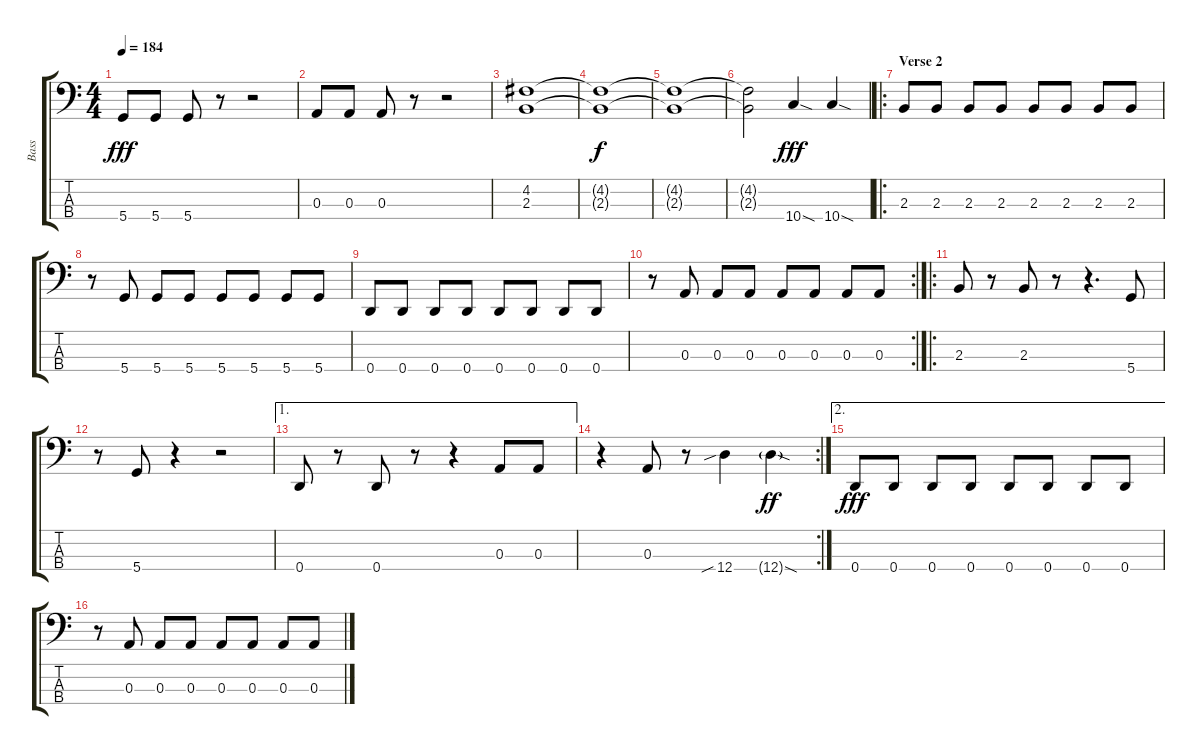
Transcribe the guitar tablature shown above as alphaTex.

\track ("Bass" "Bass") {instrument electricbassfinger}
\staff {score tabs}
\tuning (G2 D2 A1 D1) {hide}
\ts (4 4)
\tempo 184
\clef f4
\ks c
5.4.8{dy fff} 5.4.8 5.4.8 r.8 r.2 |
0.3.8 0.3.8 0.3.8 r.8 r.2 |
(4.2 2.3).1 |
(4.2{t} 2.3{t}).1{dy f} |
(4.2{t} 2.3{t}).1 |
(4.2{t} 2.3{t}).2 10.4{sod}.4{dy fff} 10.4{sod}.4 |
\ro
\section ("" "Verse 2")
2.3.8 2.3.8 2.3.8 2.3.8 2.3.8 2.3.8 2.3.8 2.3.8 |
r.8 5.4.8 5.4.8 5.4.8 5.4.8 5.4.8 5.4.8 5.4.8 |
0.4.8 0.4.8 0.4.8 0.4.8 0.4.8 0.4.8 0.4.8 0.4.8 |
\rc 2
r.8 0.3.8 0.3.8 0.3.8 0.3.8 0.3.8 0.3.8 0.3.8 |
\ro
2.3.8 r.8 2.3.8 r.8 r.4{d} 5.4.8 |
r.8 5.4.8 r.4 r.2 |
\ae 1
0.4.8 r.8 0.4.8 r.8 r.4 0.3.8 0.3.8 |
\rc 2
r.4 0.3.8 r.8 12.4{sib}.4 12.4{sod g}.4{dy ff} |
\ae 2
0.4.8{dy fff} 0.4.8 0.4.8 0.4.8 0.4.8 0.4.8 0.4.8 0.4.8 |
r.8 0.3.8 0.3.8 0.3.8 0.3.8 0.3.8 0.3.8 0.3.8
